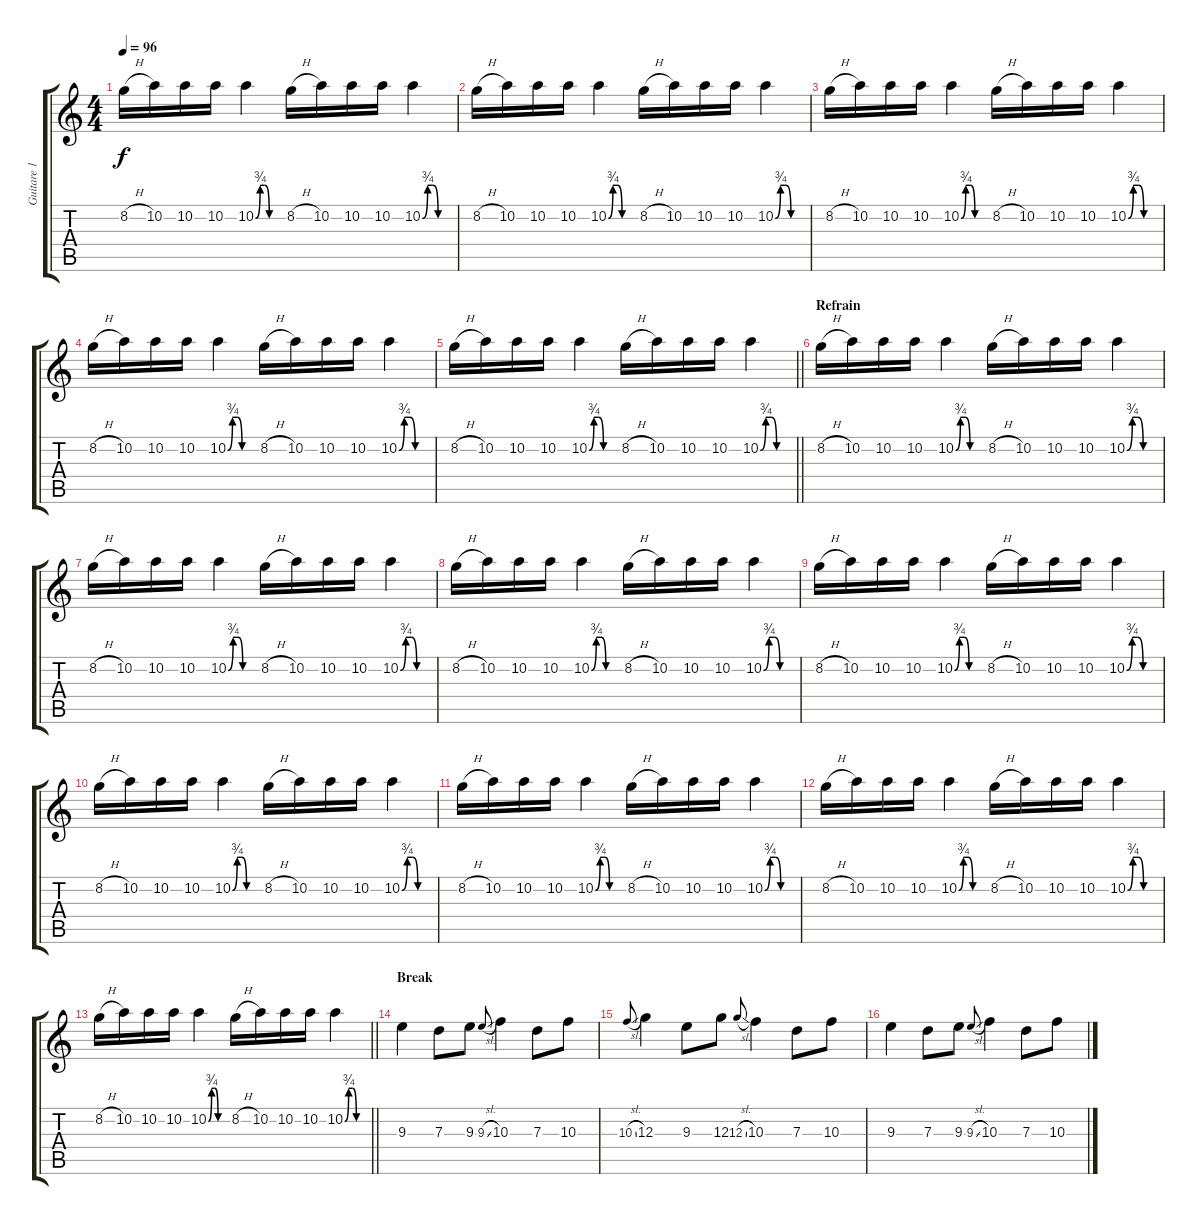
\track ("Guitare 1 (clean)" "Guitare 1 ") {instrument acousticguitarnylon}
\staff {score tabs}
\tuning (E4 B3 G3 D3 A2 E2) {hide}
\ts (4 4)
\tempo 96
\clef g2
\ks c
8.2{h}.16{dy f} 10.2.16 10.2.16 10.2.16 10.2{be (custom 0 0 10 3 20 3 30 0 60 0)}.4 8.2{h}.16 10.2.16 10.2.16 10.2.16 10.2{be (custom 0 0 10 3 20 3 30 0 60 0)}.4 |
8.2{h}.16 10.2.16 10.2.16 10.2.16 10.2{be (custom 0 0 10 3 20 3 30 0 60 0)}.4 8.2{h}.16 10.2.16 10.2.16 10.2.16 10.2{be (custom 0 0 10 3 20 3 30 0 60 0)}.4 |
8.2{h}.16 10.2.16 10.2.16 10.2.16 10.2{be (custom 0 0 10 3 20 3 30 0 60 0)}.4 8.2{h}.16 10.2.16 10.2.16 10.2.16 10.2{be (custom 0 0 10 3 20 3 30 0 60 0)}.4 |
8.2{h}.16 10.2.16 10.2.16 10.2.16 10.2{be (custom 0 0 10 3 20 3 30 0 60 0)}.4 8.2{h}.16 10.2.16 10.2.16 10.2.16 10.2{be (custom 0 0 10 3 20 3 30 0 60 0)}.4 |
\barLineRight lightlight
8.2{h}.16 10.2.16 10.2.16 10.2.16 10.2{be (custom 0 0 10 3 20 3 30 0 60 0)}.4 8.2{h}.16 10.2.16 10.2.16 10.2.16 10.2{be (custom 0 0 10 3 20 3 30 0 60 0)}.4 |
\section ("" "Refrain")
8.2{h}.16 10.2.16 10.2.16 10.2.16 10.2{be (custom 0 0 10 3 20 3 30 0 60 0)}.4 8.2{h}.16 10.2.16 10.2.16 10.2.16 10.2{be (custom 0 0 10 3 20 3 30 0 60 0)}.4 |
8.2{h}.16 10.2.16 10.2.16 10.2.16 10.2{be (custom 0 0 10 3 20 3 30 0 60 0)}.4 8.2{h}.16 10.2.16 10.2.16 10.2.16 10.2{be (custom 0 0 10 3 20 3 30 0 60 0)}.4 |
8.2{h}.16 10.2.16 10.2.16 10.2.16 10.2{be (custom 0 0 10 3 20 3 30 0 60 0)}.4 8.2{h}.16 10.2.16 10.2.16 10.2.16 10.2{be (custom 0 0 10 3 20 3 30 0 60 0)}.4 |
8.2{h}.16 10.2.16 10.2.16 10.2.16 10.2{be (custom 0 0 10 3 20 3 30 0 60 0)}.4 8.2{h}.16 10.2.16 10.2.16 10.2.16 10.2{be (custom 0 0 10 3 20 3 30 0 60 0)}.4 |
8.2{h}.16 10.2.16 10.2.16 10.2.16 10.2{be (custom 0 0 10 3 20 3 30 0 60 0)}.4 8.2{h}.16 10.2.16 10.2.16 10.2.16 10.2{be (custom 0 0 10 3 20 3 30 0 60 0)}.4 |
8.2{h}.16 10.2.16 10.2.16 10.2.16 10.2{be (custom 0 0 10 3 20 3 30 0 60 0)}.4 8.2{h}.16 10.2.16 10.2.16 10.2.16 10.2{be (custom 0 0 10 3 20 3 30 0 60 0)}.4 |
8.2{h}.16 10.2.16 10.2.16 10.2.16 10.2{be (custom 0 0 10 3 20 3 30 0 60 0)}.4 8.2{h}.16 10.2.16 10.2.16 10.2.16 10.2{be (custom 0 0 10 3 20 3 30 0 60 0)}.4 |
\barLineRight lightlight
8.2{h}.16 10.2.16 10.2.16 10.2.16 10.2{be (custom 0 0 10 3 20 3 30 0 60 0)}.4 8.2{h}.16 10.2.16 10.2.16 10.2.16 10.2{be (custom 0 0 10 3 20 3 30 0 60 0)}.4 |
\section ("" "Break")
9.3.4 7.3.8 9.3.8 9.3{sl}.8{gr onbeat} 10.3.4 7.3.8 10.3.8 |
10.3{sl}.8{gr onbeat} 12.3.4 9.3.8 12.3.8 12.3{sl}.8{gr onbeat} 10.3.4 7.3.8 10.3.8 |
9.3.4 7.3.8 9.3.8 9.3{sl}.8{gr onbeat} 10.3.4 7.3.8 10.3.8
